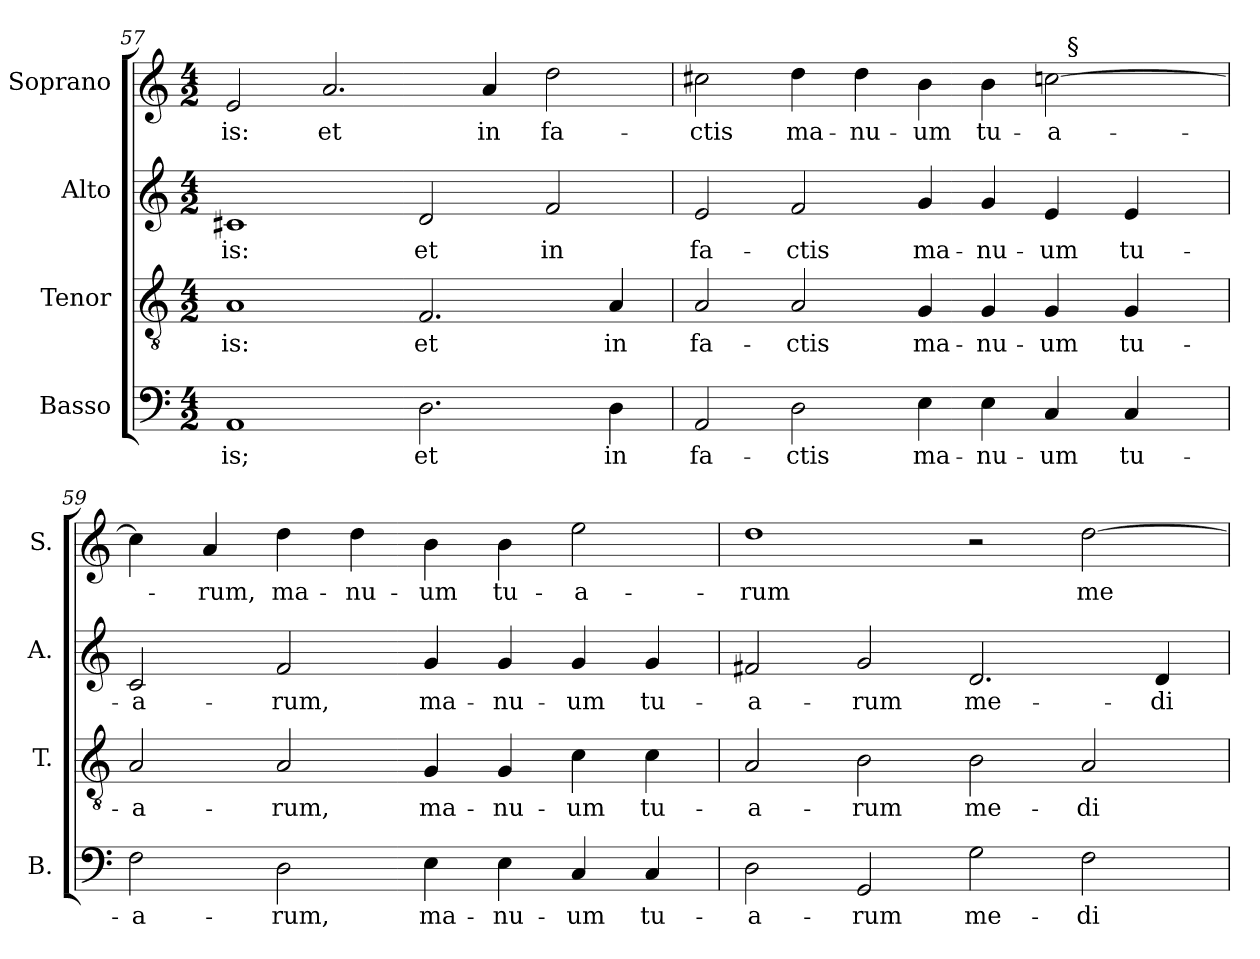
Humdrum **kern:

**kern	**text	**kern	**text	**kern	**text	**kern	**text
*part4	*part4	*part3	*part3	*part2	*part2	*part1	*part1
*staff4	*staff4	*staff3	*staff3	*staff2	*staff2	*staff1	*staff1
*I"Basso	*	*I"Tenor	*	*I"Alto	*	*I"Soprano	*
*I'B.	*	*I'T.	*	*I'A.	*	*I'S.	*
*clefF4	*	*clefGv2	*	*clefG2	*	*clefG2	*
*	*	*ITrd7c12	*	*	*	*	*
*k[]	*	*k[]	*	*k[]	*	*k[]	*
*C:	*	*C:	*	*C:	*	*C:	*
*M4/2	*	*M4/2	*	*M4/2	*	*M4/2	*
=57	=57	=57	=57	=57	=57	=57	=57
!	!LO:LY:b:color=#000000	!	!	!	!	!	!
!	!	!	!LO:LY:b:color=#000000	!	!	!	!
!	!	!	!	!	!LO:LY:b:color=#000000	!	!
!	!	!	!	!	!	!	!LO:LY:b:color=#000000
1AAi	-is;	1AAi	-is:	1c#Xi	-is:	2ei/	-is:
!	!	!	!	!	!	!	!LO:LY:b:color=#000000
.	.	.	.	.	.	2.ai/	et
!	!LO:LY:b:color=#000000	!	!	!	!	!	!
!	!	!	!LO:LY:b:color=#000000	!	!	!	!
!	!	!	!	!	!LO:LY:b:color=#000000	!	!
2.Di\	et	2.FFi/	et	2di/	et	.	.
!	!	!	!	!	!	!	!LO:LY:b:color=#000000
.	.	.	.	.	.	4ai/	in
!	!	!	!	!	!LO:LY:b:color=#000000	!	!
!	!	!	!	!	!	!	!LO:LY:b:color=#000000
.	.	.	.	2fi/	in	2ddi\	fa-
!	!LO:LY:b:color=#000000	!	!	!	!	!	!
!	!	!	!LO:LY:b:color=#000000	!	!	!	!
4Di\	in	4AAi/	in	.	.	.	.
=58	=58	=58	=58	=58	=58	=58	=58
!	!LO:LY:b:color=#000000	!	!	!	!	!	!
!	!	!	!LO:LY:b:color=#000000	!	!	!	!
!	!	!	!	!	!LO:LY:b:color=#000000	!	!
!	!	!	!	!	!	!	!LO:LY:b:color=#000000
*	*	*	*	*	*	*^	*
2AAi/	fa-	2AAi/	fa-	2ei/	fa-	2cc#Xi\	1ryy	-ctis
!	!LO:LY:b:color=#000000	!	!	!	!	!	!	!
!	!	!	!LO:LY:b:color=#000000	!	!	!	!	!
!	!	!	!	!	!LO:LY:b:color=#000000	!	!	!
!	!	!	!	!	!	!	!	!LO:LY:b:color=#000000
2Di\	-ctis	2AAi/	-ctis	2fi/	-ctis	4ddi\	.	ma-
!	!	!	!	!	!	!	!	!LO:LY:b:color=#000000
.	.	.	.	.	.	4ddi\	.	-nu-
!	!LO:LY:b:color=#000000	!	!	!	!	!	!	!
!	!	!	!LO:LY:b:color=#000000	!	!	!	!	!
!	!	!	!	!	!LO:LY:b:color=#000000	!	!	!
!	!	!	!	!	!	!	!	!LO:LY:b:color=#000000
4Ei\	ma-	4GGi/	ma-	4gi/	ma-	4bi\	2ryy	-um
!	!LO:LY:b:color=#000000	!	!	!	!	!	!	!
!	!	!	!LO:LY:b:color=#000000	!	!	!	!	!
!	!	!	!	!	!LO:LY:b:color=#000000	!	!	!
!	!	!	!	!	!	!	!	!LO:LY:b:color=#000000
4Ei\	-nu-	4GGi/	-nu-	4gi/	-nu-	4bi\	.	tu-
!	!LO:LY:b:color=#000000	!	!	!	!	!	!	!
!	!	!	!LO:LY:b:color=#000000	!	!	!	!	!
!	!	!	!	!	!LO:LY:b:color=#000000	!	!	!
!	!	!	!	!	!	!	!	!LO:LY:b:color=#000000
4Ci/	-um	4GGi/	-um	4ei/	-um	[2cci\	32ryy	-a-
.	.	.	.	.	.	.	256ryy	.
!	!	!	!	!	!	!	!LO:TX:a:t=§	!
.	.	.	.	.	.	.	4ryy	.
!	!LO:LY:b:color=#000000	!	!	!	!	!	!	!
!	!	!	!LO:LY:b:color=#000000	!	!	!	!	!
!	!	!	!	!	!LO:LY:b:color=#000000	!	!	!
4Ci/	tu-	4GGi/	tu-	4ei/	tu-	.	.	.
.	.	.	.	.	.	.	8ryy	.
.	.	.	.	.	.	.	16ryy	.
.	.	.	.	.	.	.	64..ryy	.
*	*	*	*	*	*	*v	*v	*
!!LO:LB:g=z
=59	=59	=59	=59	=59	=59	=59	=59
*	*	*	*	*	*	*^	*
!	!LO:LY:b:color=#000000	!	!	!	!	!	!	!
*	*	*	*	*	*	*v	*v	*
*	*	*	*	*	*	*^	*
!	!	!	!LO:LY:b:color=#000000	!	!	!	!	!
*	*	*	*	*	*	*v	*v	*
*	*	*	*	*	*	*^	*
!	!	!	!	!	!LO:LY:b:color=#000000	!	!	!
*	*	*	*	*	*	*v	*v	*
2Fi\	-a-	2AAi/	-a-	2ci/	-a-	4cci\]	.
!	!	!	!	!	!	!	!LO:LY:b:color=#000000
.	.	.	.	.	.	4ai/	-rum,
!	!LO:LY:b:color=#000000	!	!	!	!	!	!
!	!	!	!LO:LY:b:color=#000000	!	!	!	!
!	!	!	!	!	!LO:LY:b:color=#000000	!	!
!	!	!	!	!	!	!	!LO:LY:b:color=#000000
2Di\	-rum,	2AAi/	-rum,	2fi/	-rum,	4ddi\	ma-
!	!	!	!	!	!	!	!LO:LY:b:color=#000000
.	.	.	.	.	.	4ddi\	-nu-
!	!LO:LY:b:color=#000000	!	!	!	!	!	!
!	!	!	!LO:LY:b:color=#000000	!	!	!	!
!	!	!	!	!	!LO:LY:b:color=#000000	!	!
!	!	!	!	!	!	!	!LO:LY:b:color=#000000
4Ei\	ma-	4GGi/	ma-	4gi/	ma-	4bi\	-um
!	!LO:LY:b:color=#000000	!	!	!	!	!	!
!	!	!	!LO:LY:b:color=#000000	!	!	!	!
!	!	!	!	!	!LO:LY:b:color=#000000	!	!
!	!	!	!	!	!	!	!LO:LY:b:color=#000000
4Ei\	-nu-	4GGi/	-nu-	4gi/	-nu-	4bi\	tu-
!	!LO:LY:b:color=#000000	!	!	!	!	!	!
!	!	!	!LO:LY:b:color=#000000	!	!	!	!
!	!	!	!	!	!LO:LY:b:color=#000000	!	!
!	!	!	!	!	!	!	!LO:LY:b:color=#000000
4Ci/	-um	4Ci\	-um	4gi/	-um	2eei\	-a-
!	!LO:LY:b:color=#000000	!	!	!	!	!	!
!	!	!	!LO:LY:b:color=#000000	!	!	!	!
!	!	!	!	!	!LO:LY:b:color=#000000	!	!
4Ci/	tu-	4Ci\	tu-	4gi/	tu-	.	.
=60	=60	=60	=60	=60	=60	=60	=60
!	!LO:LY:b:color=#000000	!	!	!	!	!	!
!	!	!	!LO:LY:b:color=#000000	!	!	!	!
!	!	!	!	!	!LO:LY:b:color=#000000	!	!
!	!	!	!	!	!	!	!LO:LY:b:color=#000000
2Di\	-a-	2AAi/	-a-	2f#Xi/	-a-	1ddi	-rum
!	!LO:LY:b:color=#000000	!	!	!	!	!	!
!	!	!	!LO:LY:b:color=#000000	!	!	!	!
!	!	!	!	!	!LO:LY:b:color=#000000	!	!
2GGi/	-rum	2BBi\	-rum	2gi/	-rum	.	.
!	!LO:LY:b:color=#000000	!	!	!	!	!	!
!	!	!	!LO:LY:b:color=#000000	!	!	!	!
!	!	!	!	!	!LO:LY:b:color=#000000	!	!
2Gi\	me-	2BBi\	me-	2.di/	me-	2r	.
!	!LO:LY:b:color=#000000	!	!	!	!	!	!
!	!	!	!LO:LY:b:color=#000000	!	!	!	!
!	!	!	!	!	!	!	!LO:LY:b:color=#000000
2Fi\	-di-	2AAi/	-di-	.	.	[2ddi\	me-
!	!	!	!	!	!LO:LY:b:color=#000000	!	!
.	.	.	.	4di/	-di-	.	.
=	=	=	=	=	=	=	=
*-	*-	*-	*-	*-	*-	*-	*-
